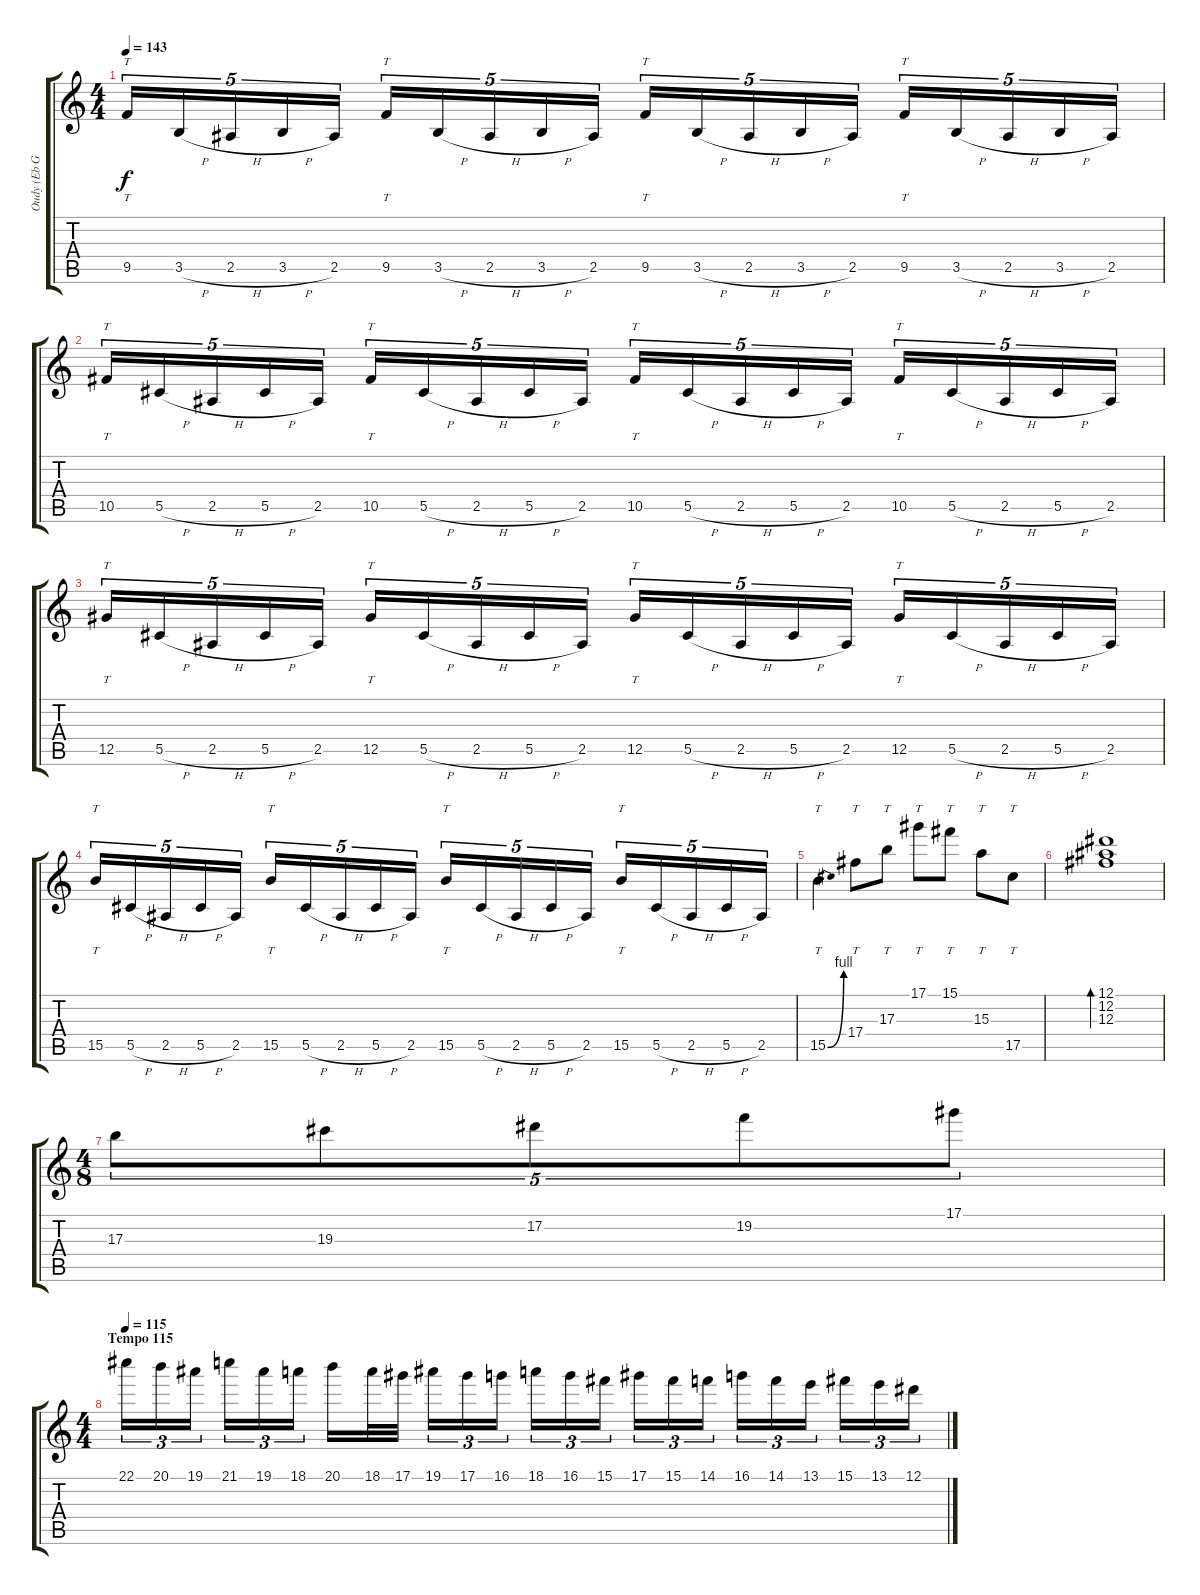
\track ("Oudy (Eb Guitar)" "Oudy (Eb G") {instrument distortionguitar}
\staff {score tabs}
\tuning (Eb4 Bb3 Gb3 Db3 Ab2 Eb2) {hide}
\ts (4 4)
\tempo 143
\clef g2
\ks c
9.5.16{tt tu (5 4) dy f} 3.5{h}.16{tu (5 4)} 2.5{h}.16{tu (5 4)} 3.5{h}.16{tu (5 4)} 2.5.16{tu (5 4)} 9.5.16{tt tu (5 4)} 3.5{h}.16{tu (5 4)} 2.5{h}.16{tu (5 4)} 3.5{h}.16{tu (5 4)} 2.5.16{tu (5 4)} 9.5.16{tt tu (5 4)} 3.5{h}.16{tu (5 4)} 2.5{h}.16{tu (5 4)} 3.5{h}.16{tu (5 4)} 2.5.16{tu (5 4)} 9.5.16{tt tu (5 4)} 3.5{h}.16{tu (5 4)} 2.5{h}.16{tu (5 4)} 3.5{h}.16{tu (5 4)} 2.5.16{tu (5 4)} |
10.5.16{tt tu (5 4)} 5.5{h}.16{tu (5 4)} 2.5{h}.16{tu (5 4)} 5.5{h}.16{tu (5 4)} 2.5.16{tu (5 4)} 10.5.16{tt tu (5 4)} 5.5{h}.16{tu (5 4)} 2.5{h}.16{tu (5 4)} 5.5{h}.16{tu (5 4)} 2.5.16{tu (5 4)} 10.5.16{tt tu (5 4)} 5.5{h}.16{tu (5 4)} 2.5{h}.16{tu (5 4)} 5.5{h}.16{tu (5 4)} 2.5.16{tu (5 4)} 10.5.16{tt tu (5 4)} 5.5{h}.16{tu (5 4)} 2.5{h}.16{tu (5 4)} 5.5{h}.16{tu (5 4)} 2.5.16{tu (5 4)} |
12.5.16{tt tu (5 4)} 5.5{h}.16{tu (5 4)} 2.5{h}.16{tu (5 4)} 5.5{h}.16{tu (5 4)} 2.5.16{tu (5 4)} 12.5.16{tt tu (5 4)} 5.5{h}.16{tu (5 4)} 2.5{h}.16{tu (5 4)} 5.5{h}.16{tu (5 4)} 2.5.16{tu (5 4)} 12.5.16{tt tu (5 4)} 5.5{h}.16{tu (5 4)} 2.5{h}.16{tu (5 4)} 5.5{h}.16{tu (5 4)} 2.5.16{tu (5 4)} 12.5.16{tt tu (5 4)} 5.5{h}.16{tu (5 4)} 2.5{h}.16{tu (5 4)} 5.5{h}.16{tu (5 4)} 2.5.16{tu (5 4)} |
15.5.16{tt tu (5 4)} 5.5{h}.16{tu (5 4)} 2.5{h}.16{tu (5 4)} 5.5{h}.16{tu (5 4)} 2.5.16{tu (5 4)} 15.5.16{tt tu (5 4)} 5.5{h}.16{tu (5 4)} 2.5{h}.16{tu (5 4)} 5.5{h}.16{tu (5 4)} 2.5.16{tu (5 4)} 15.5.16{tt tu (5 4)} 5.5{h}.16{tu (5 4)} 2.5{h}.16{tu (5 4)} 5.5{h}.16{tu (5 4)} 2.5.16{tu (5 4)} 15.5.16{tt tu (5 4)} 5.5{h}.16{tu (5 4)} 2.5{h}.16{tu (5 4)} 5.5{h}.16{tu (5 4)} 2.5.16{tu (5 4)} |
15.5{be (bend 0 0 60 4)}.4{tt} 17.4.8{tt} 17.3.8{tt} 17.1.8{tt} 15.1.8{tt} 15.3.8{tt} 17.5.8{tt} |
(12.1 12.2 12.3).1{bd 240} |
\ts (4 8)
17.3.8{tu (5 4)} 19.3.8{tu (5 4)} 17.2.8{tu (5 4)} 19.2.8{tu (5 4)} 17.1.8{tu (5 4)} |
\ts (4 4)
\section ("" "Tempo 115")
\tempo 115
22.1.16{tu (3 2)} 20.1.16{tu (3 2)} 19.1.16{tu (3 2)} 21.1.16{tu (3 2)} 19.1.16{tu (3 2)} 18.1.16{tu (3 2)} 20.1.16 18.1.32 17.1.32 19.1.16{tu (3 2)} 17.1.16{tu (3 2)} 16.1.16{tu (3 2)} 18.1.16{tu (3 2)} 16.1.16{tu (3 2)} 15.1.16{tu (3 2)} 17.1.16{tu (3 2)} 15.1.16{tu (3 2)} 14.1.16{tu (3 2)} 16.1.16{tu (3 2)} 14.1.16{tu (3 2)} 13.1.16{tu (3 2)} 15.1.16{tu (3 2)} 13.1.16{tu (3 2)} 12.1.16{tu (3 2)}
